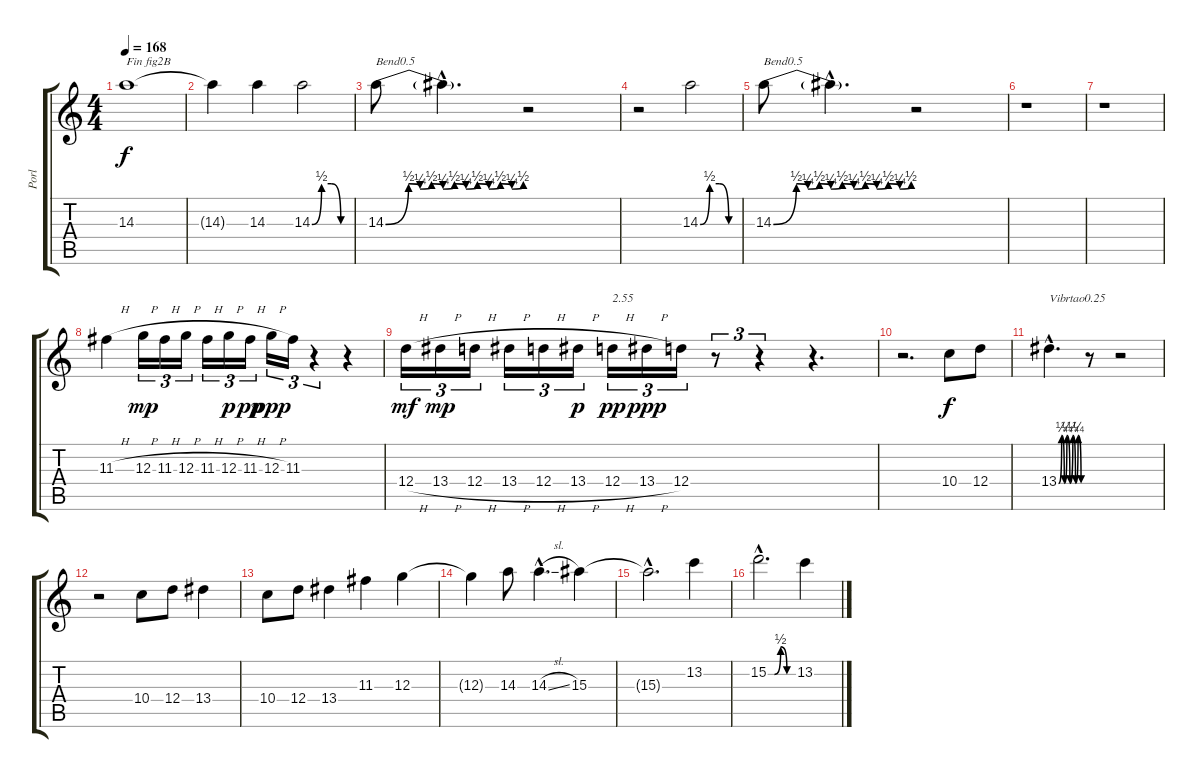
\track ("Porl" "Porl") {instrument acousticguitarnylon}
\staff {score tabs}
\tuning (E4 B3 G3 D3 A2 E2) {hide}
\ts (4 4)
\tempo 168
\clef g2
\ks c
14.3{t}.1{txt "Fin fig2B" dy f} |
14.3{t}.4 14.3.4 14.3{be (custom 0 0 15 2 30 2 45 0 60 0)}.2 |
14.3{be (custom 0 0 10 2 15 1 20 2 25 1 30 2 35 1 40 2 45 1 50 2 55 1 60 2)}.8{txt "Bend0.5"} 14.3{hac t}.4{d txt ""} r.2 |
r.2 14.3{be (custom 0 0 15 2 30 2 45 0 60 0)}.2 |
14.3{be (custom 0 0 10 2 15 1 20 2 25 1 30 2 35 1 40 2 45 1 50 2 55 1 60 2)}.8{txt "Bend0.5"} 14.3{hac t}.4{d txt ""} r.2 |
r.1 |
r.1 |
11.3{h}.4 12.3{h}.16{tu (3 2) dy mp} 11.3{h}.16{tu (3 2)} 12.3{h}.16{tu (3 2)} 11.3{h}.16{tu (3 2)} 12.3{h}.16{tu (3 2) dy p} 11.3{h}.16{tu (3 2) dy pp} 12.3{h}.16{tu (3 2) dy ppp} 11.3.16{tu (3 2)} r.4{tu (3 2)} r.4 |
12.4{h}.16{tu (3 2) dy mf} 13.4{h}.16{tu (3 2) dy mp} 12.4{h}.16{tu (3 2)} 13.4{h}.16{tu (3 2)} 12.4{h}.16{tu (3 2)} 13.4{h}.16{tu (3 2) dy p} 12.4{h}.16{tu (3 2) txt "2.55" dy pp} 13.4{h}.16{tu (3 2) dy ppp} 12.4.16{tu (3 2)} r.8{tu (3 2)} r.4{tu (3 2)} r.4{d} |
r.2{d} 10.4.8{dy f} 12.4.8 |
13.4{be (custom 0 0 8 1 15 0 22 1 30 0 38 1 45 0 52 1 60 0) hac}.4{d txt "Vibrtao0.25"} r.8 r.2 |
r.2 10.4.8 12.4.8 13.4.4 |
10.4.8 12.4.8 13.4.4 11.3.4 12.3.4 |
12.3{t}.4 14.3.8 14.3{sl hac}.4{d} 15.3.4 |
15.3{hac t}.2{d} 13.2.4 |
15.2{be (custom 0 0 15 0 30 2 45 0 60 0) hac}.2{d} 13.2.4
